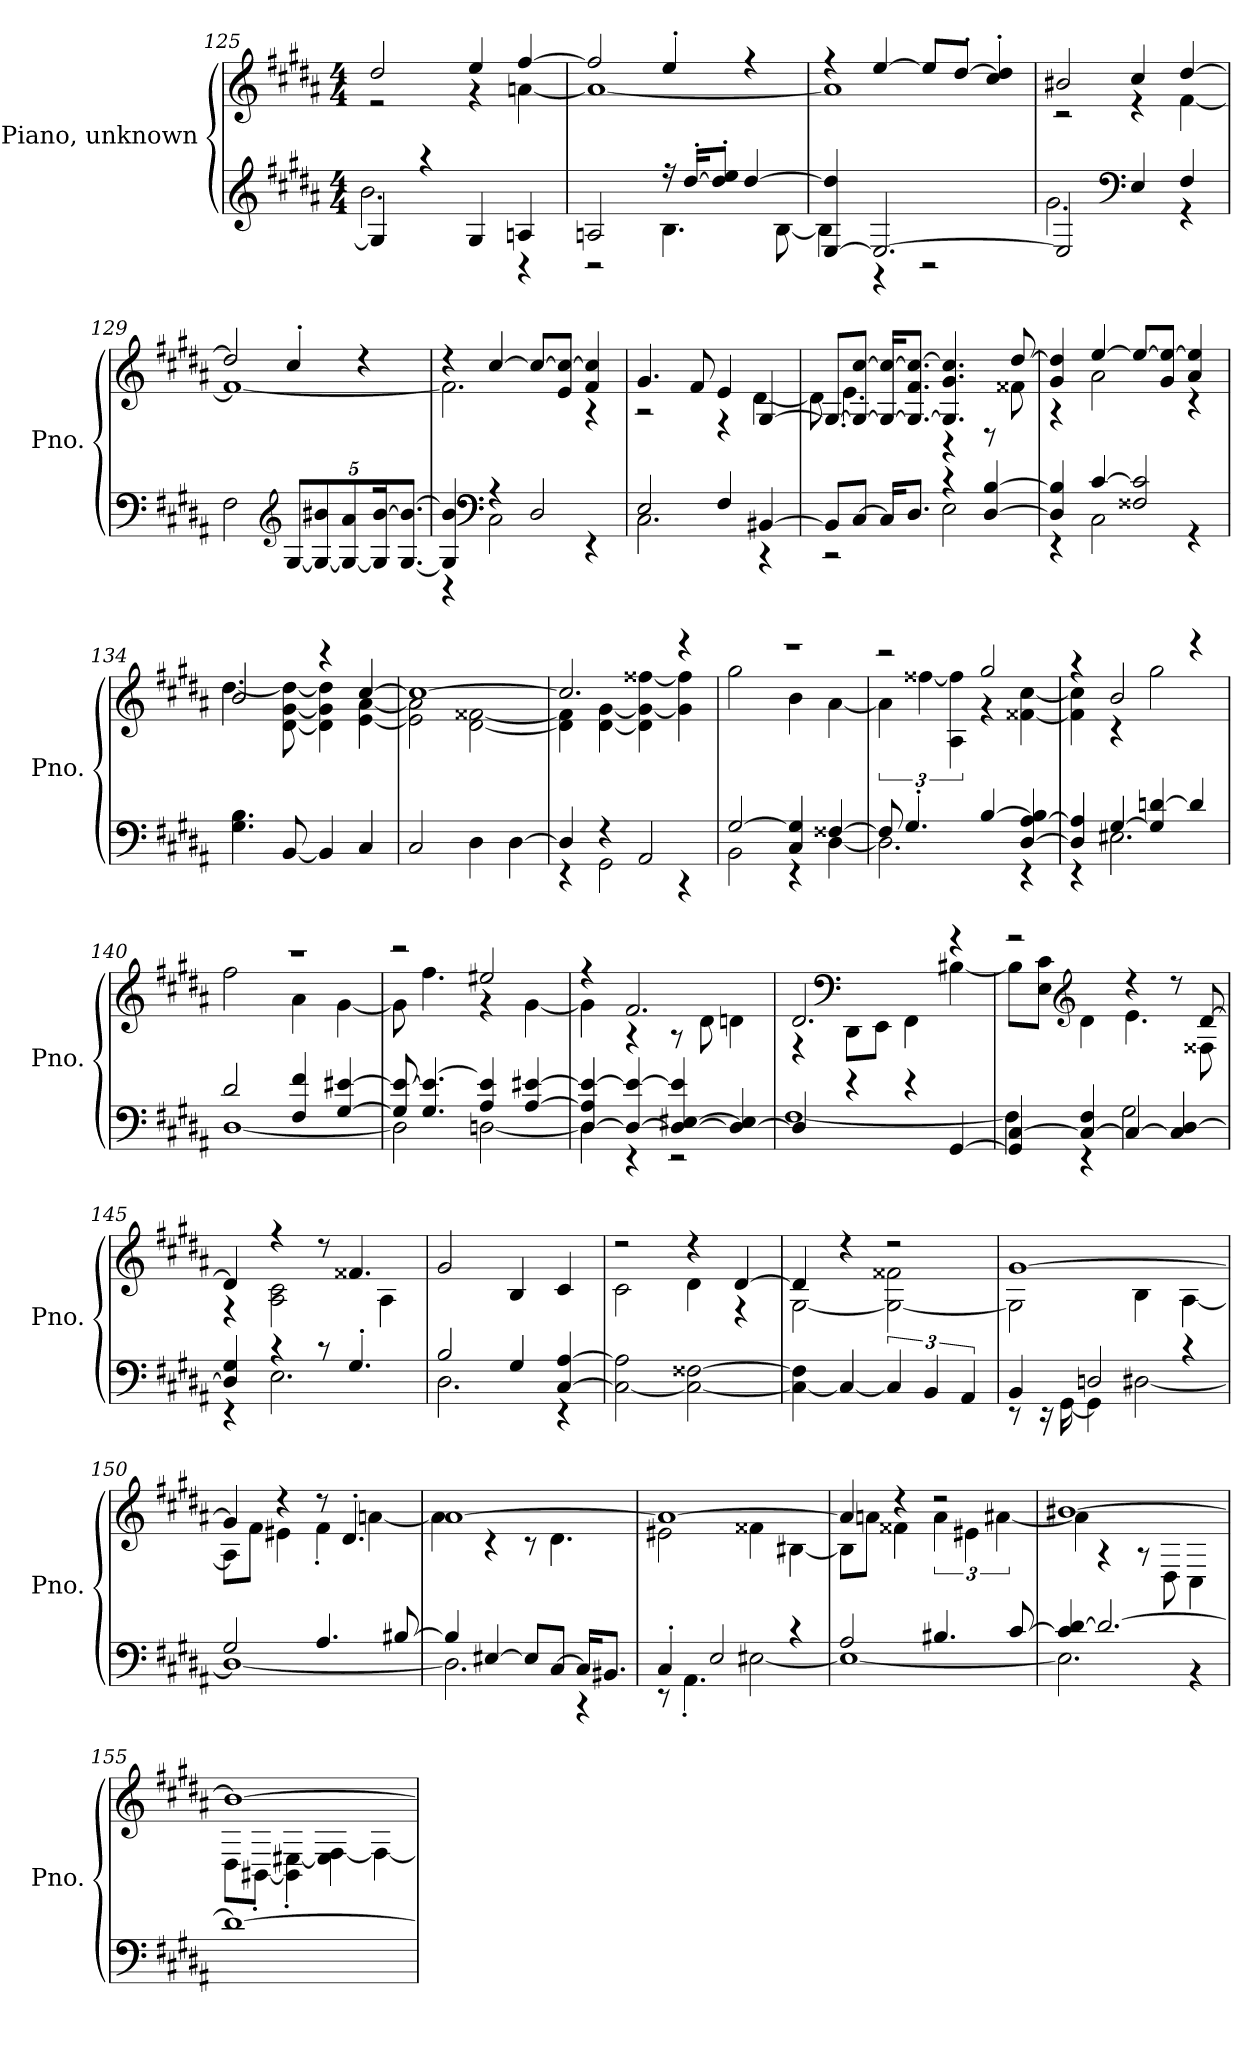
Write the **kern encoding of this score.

**kern	**kern
*part1	*part1
*staff2	*staff1
*I"Piano, unknown	*
*I'Pno.	*
*clefG2	*clefG2
*k[f#c#g#d#a#]	*k[f#c#g#d#a#]
*M4/4	*M4/4
=125	=125
*^	*^
4G#/]	2.b\	2dd#/	2r
4r	.	.	.
4G#/	.	4ee/	4r
4An/	4r	[4ff#/	[4an\
!!LO:LB:g=z	!!
=126	=126	=126	=126
2An/	2r	2ff#/]	1a_
16r	4.B\	4ee'/	.
[16dd#'/KL	.	.	.
8dd#/]' 8ee/'J	.	.	.
[4dd#/	.	4r	.
.	[8B\	.	.
=127	=127	=127	=127
[4E/ 4dd#/]	4B\]	4r	1a]
2.E/_	4r	[4ee/	.
.	2r	8ee/L]	.
.	.	[8dd#'/J	.
.	.	4cc#/' 4dd#/]'	.
=128	=128	=128	=128
2E/]	2.g#\	2b#X/	2r
*clefF4	*	*	*
4E/	.	4cc#/	4r
4F#/	4r	[4dd#/	[4f#\
*v	*v	*	*
=129	=129	=129
2F#\	2dd#/]	1f#_
*clefG2	*	*
*Xbrackettup	*	*
[10G#/L	4cc#'/	.
10G#/_ 10b#X/	.	.
10G#/_ 10a#/	.	.
.	4r	.
20G#/] [20b#/K	.	.
[10.G#/ 10.b#/_J	.	.
!!LO:LB:g=z	!!
=130	=130	=130
*^	*	*
4G#/] 4b#/]	4r	4r	2.f#\]
*clefF4	*	*	*
4r	2C#\	[4cc#/	.
2D#/	.	8cc#/L_	.
.	.	8e/ 8cc#/_J	.
.	4r	4f#/ 4cc#/]	4r
=131	=131	=131	=131
2E/	2.C#\	4.g#/	2r
.	.	8f#/	.
4F#/	.	4e/	4r
[4BB#X/	4r	[4G#/	[4d#\
=132	=132	=132	=132
8BB#/L]	2r	8G#/L_	8d#\]
[8C#/J	.	8G#/_ [8cc#/J	4.e'\
16C#/KL]	.	16G#/_ 16cc#/_KL	.
8.D#/J	.	8.G#/_ 8.f#/ 8.cc#/_J	.
4r	2E\	4.G#/] 4.g#/ 4.cc#/]	4r
[4D#/ [4B/	.	.	8r
.	.	[8dd#/	8f##X\
=133	=133	=133	=133
4D#/] 4B/]	4r	4g#/ 4dd#/]	4r
[4c#/	2C#\	[4ee/	2a#\
2F##X/ 2c#/]	.	8ee/L_	.
.	.	8g#/ 8ee/_J	.
.	4r	4a#/ 4ee/]	4r
*v	*v	*	*
!!LO:LB:g=z	!!
=134	=134	=134
4.G#\ 4.B\	2b/	[4.dd#\
[8BB/	.	[8d#\ [8g#\ 8dd#\_
4BB/]	4r	4d#\] 4g#\] 4dd#\]
4C#/	[4cc#/	[4e\ [4a#\
=135	=135	=135
2C#/	1cc#_	2e\] 2a#\]
4D#\	.	[2d#\ [2f##X\
[4D#\	.	.
=136	=136	=136
*^	*	*
4D#/]	4r	2.cc#/]	4d#\] 4f##\]
4r	2GG#\	.	[4d#\ [4g#\
2AA#/	.	.	4d#\] 4g#\_ [4ff##X\
.	4r	4r	4g#\] 4ff##\]
=137	=137	=137	=137
[2G#/	2BB\	1r	2gg#\
4C#/ 4G#/]	4r	.	4b\
[4F##X/	[4D#\	.	[4a#\
=138	=138	=138	=138
8F##/]	2.D#\]	2r	6a#\]
4.G#'/	.	.	.
.	.	.	[6ff##X\
.	.	.	6A#\ 6ff##\]
[4B/	.	2gg#/	4r
[4D#/ [4A#/ 4B/]	4r	.	[4f##X\ [4cc#\
=139	=139	=139	=139
4D#/] 4A#/]	4r	4r	4f##\] 4cc#\]
[4G#/	2.E#X\	2b/	4r
4G#/] [4dn/	.	.	2gg#\
4d/]	.	4r	.
!!LO:LB:g=z	!!
=140	=140	=140	=140
2d#/	[1D#	1r	2ff#\
4F#/ 4f#/	.	.	4a#\
[4G#/ [4e#X/	.	.	[4g#\
=141	=141	=141	=141
8G#/] 8e#/_	2D#\]	2r	8g#\]
4.G#/ 4.e#/_	.	.	4.ff#\
4A#/ 4e#/]	[2Dn\	2ee#X/	4r
[4A#/ [4e#X/	.	.	[4g#\
=142	=142	=142	=142
[4D#/ 4A#/] 4e#/_	4D\]	4r	4g#\]
4D#/_ 4e#/_	4r	2.f#/	4r
4D#/_ [4E#X/ 4e#/]	2r	.	8r
.	.	.	8d#\
4D#/_ 4E#/]	.	.	4dn\
=143	=143	=143	=143
4D#/]	[1F#	2.d#/	4r
*	*	*clefF4	*
4r	.	.	8DD#\L
.	.	.	8EE\J
4r	.	.	4FF#\
[4GG#/	.	4r	[4B#X\
!!LO:LB:g=z	!!
=144	=144	=144	=144
4GG#/] [4C#/	4F#\]	2r	8B#\L]
.	.	.	8E\ 8c#\J
*	*	*clefG2	*
4C#/_ 4F#/	4r	.	4d#\
4C#/_	2G#\	4r	4.e\
4C#/] [4D#/	.	8r	.
.	.	[8d#/	8F##X\
=145	=145	=145	=145
4D#/] 4G#/	4r	4d#/]	4r
4r	2.E\	4r	2A#\ 2c#\
8r	.	8r	.
4.G#'/	.	4.f##X/	.
.	.	.	4A#\
*	*	*v	*v
=146	=146	=146
2B/	2.D#\	2g#/
4G#/	.	4B/
[4C#/ [4A#/	4r	4c#/
*v	*v	*
=147	=147
*	*^
2C#\_ 2A#\]	2r	2c#\
2C#\_ [2F##X\	4r	4d#\
.	[4d#/	4r
=148	=148	=148
4C#\_ 4F##\]	4d#/]	[2G#\
4C#/_	4r	.
*brackettup	*	*
6C#/]	2r	2G#\_ 2f##X\
6BB/	.	.
6AA#/	.	.
!!LO:PB:g=z	!!
=149	=149	=149
*^	*	*
4BB/	8r	[1g#	2G#\]
.	16r	.	.
.	[16GG#\	.	.
2Dn/	4GG#\]	.	.
.	[2D#X\	.	4B\
4r	.	.	[4A#\
=150	=150	=150	=150
2G#/	1D#_	4g#/]	8A#\L]
.	.	.	8f#\J
.	.	4r	4e#X\
4.A#/	.	8r	4f#'\
.	.	4.d#'/	.
.	.	.	[4an\
[8B#X/	.	.	.
=151	=151	=151	=151
4B#/]	2.D#\]	[1a#	4a\]
[4E#X/	.	.	4r
8E#/L]	.	.	8r
[8C#/J	.	.	4.d#\
16C#/KL]	4r	.	.
8.BB#X/J	.	.	.
=152	=152	=152	=152
4C#'/	8r	1a#_	2e#X\
.	4.AA#'\	.	.
2E/	.	.	.
.	[2E#X\	.	4f##X\
4r	.	.	[4B#X\
!!LO:LB:g=z	!!
=153	=153	=153	=153
2A#/	1E#_	4a#/]	8B#\L]
.	.	.	8an\J
.	.	4r	4f##X\
4.B#X/	.	2r	6a\
.	.	.	6e#X\
.	.	.	[6a#X\
[8c#/	.	.	.
=154	=154	=154	=154
4c#/] [4d#/	2.E#\]	[1b#X	4a#\]
2.d#/_	.	.	4r
.	.	.	8r
.	.	.	8D#\
.	4r	.	4C#\
*v	*v	*	*
=155	=155	=155
1d#_	1b#_	8D#\L
.	.	[8BB#X'\J
.	.	4BB#\]' [4E#X\'
.	.	4E#\] [4F#\
.	.	4F#\_
*	*v	*v
=	=
*-	*-
